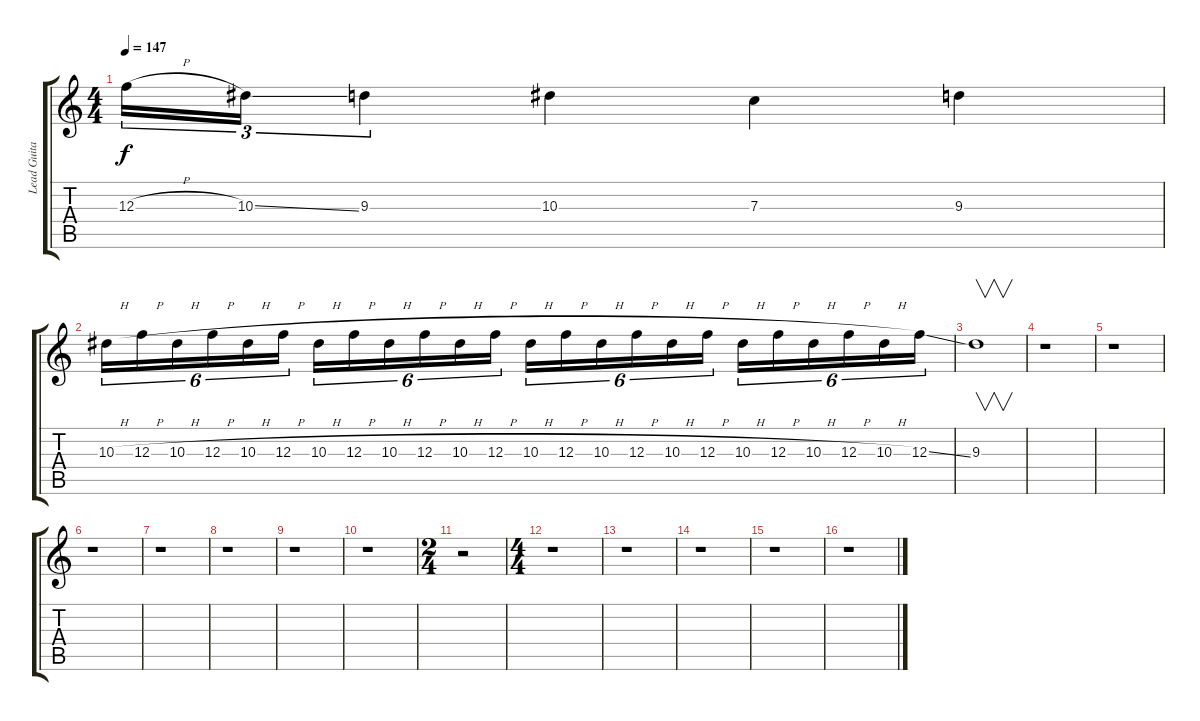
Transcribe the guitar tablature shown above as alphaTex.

\track ("Lead Guitar II" "Lead Guita") {instrument distortionguitar}
\staff {score tabs}
\tuning (D4 A3 F3 C3 G2 D2) {hide}
\ts (4 4)
\tempo 147
\clef g2
\ks c
12.3{h}.16{tu (3 2) dy f} 10.3{ss}.16{tu (3 2)} 9.3.4{tu (3 2)} 10.3.4 7.3.4 9.3.4 |
10.3{h}.16{tu (6 4)} 12.3{h}.16{tu (6 4)} 10.3{h}.16{tu (6 4)} 12.3{h}.16{tu (6 4)} 10.3{h}.16{tu (6 4)} 12.3{h}.16{tu (6 4)} 10.3{h}.16{tu (6 4)} 12.3{h}.16{tu (6 4)} 10.3{h}.16{tu (6 4)} 12.3{h}.16{tu (6 4)} 10.3{h}.16{tu (6 4)} 12.3{h}.16{tu (6 4)} 10.3{h}.16{tu (6 4)} 12.3{h}.16{tu (6 4)} 10.3{h}.16{tu (6 4)} 12.3{h}.16{tu (6 4)} 10.3{h}.16{tu (6 4)} 12.3{h}.16{tu (6 4)} 10.3{h}.16{tu (6 4)} 12.3{h}.16{tu (6 4)} 10.3{h}.16{tu (6 4)} 12.3{h}.16{tu (6 4)} 10.3{h}.16{tu (6 4)} 12.3{ss}.16{tu (6 4)} |
9.3.1{v} |
r.1 |
r.1 |
r.1 |
r.1 |
r.1 |
r.1 |
r.1 |
\ts (2 4)
r.2 |
\ts (4 4)
r.1 |
r.1 |
r.1 |
r.1 |
r.1
